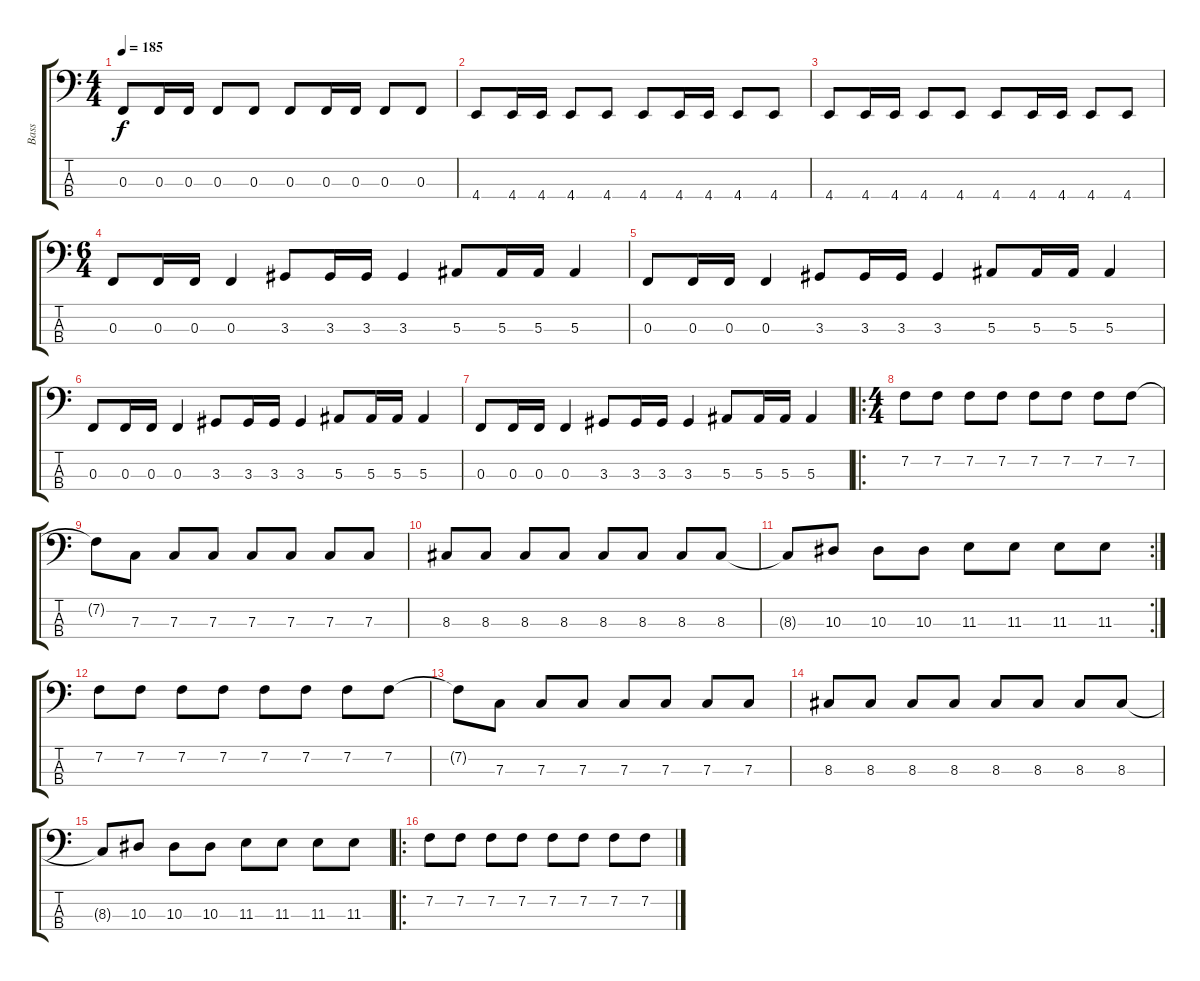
\track ("Bass" "Bass") {instrument electricbasspick}
\staff {score tabs}
\tuning (Eb2 Bb1 F1 C1) {hide}
\ts (4 4)
\tempo 185
\clef f4
\ks c
0.3.8{dy f} 0.3.16 0.3.16 0.3.8 0.3.8 0.3.8 0.3.16 0.3.16 0.3.8 0.3.8 |
4.4.8 4.4.16 4.4.16 4.4.8 4.4.8 4.4.8 4.4.16 4.4.16 4.4.8 4.4.8 |
4.4.8 4.4.16 4.4.16 4.4.8 4.4.8 4.4.8 4.4.16 4.4.16 4.4.8 4.4.8 |
\ts (6 4)
0.3.8 0.3.16 0.3.16 0.3.4 3.3.8 3.3.16 3.3.16 3.3.4 5.3.8 5.3.16 5.3.16 5.3.4 |
0.3.8 0.3.16 0.3.16 0.3.4 3.3.8 3.3.16 3.3.16 3.3.4 5.3.8 5.3.16 5.3.16 5.3.4 |
0.3.8 0.3.16 0.3.16 0.3.4 3.3.8 3.3.16 3.3.16 3.3.4 5.3.8 5.3.16 5.3.16 5.3.4 |
0.3.8 0.3.16 0.3.16 0.3.4 3.3.8 3.3.16 3.3.16 3.3.4 5.3.8 5.3.16 5.3.16 5.3.4 |
\ro
\ts (4 4)
7.2.8 7.2.8 7.2.8 7.2.8 7.2.8 7.2.8 7.2.8 7.2.8 |
7.2{t}.8 7.3.8 7.3.8 7.3.8 7.3.8 7.3.8 7.3.8 7.3.8 |
8.3.8 8.3.8 8.3.8 8.3.8 8.3.8 8.3.8 8.3.8 8.3.8 |
\rc 2
8.3{t}.8 10.3.8 10.3.8 10.3.8 11.3.8 11.3.8 11.3.8 11.3.8 |
7.2.8 7.2.8 7.2.8 7.2.8 7.2.8 7.2.8 7.2.8 7.2.8 |
7.2{t}.8 7.3.8 7.3.8 7.3.8 7.3.8 7.3.8 7.3.8 7.3.8 |
8.3.8 8.3.8 8.3.8 8.3.8 8.3.8 8.3.8 8.3.8 8.3.8 |
8.3{t}.8 10.3.8 10.3.8 10.3.8 11.3.8 11.3.8 11.3.8 11.3.8 |
\ro
7.2.8 7.2.8 7.2.8 7.2.8 7.2.8 7.2.8 7.2.8 7.2.8
